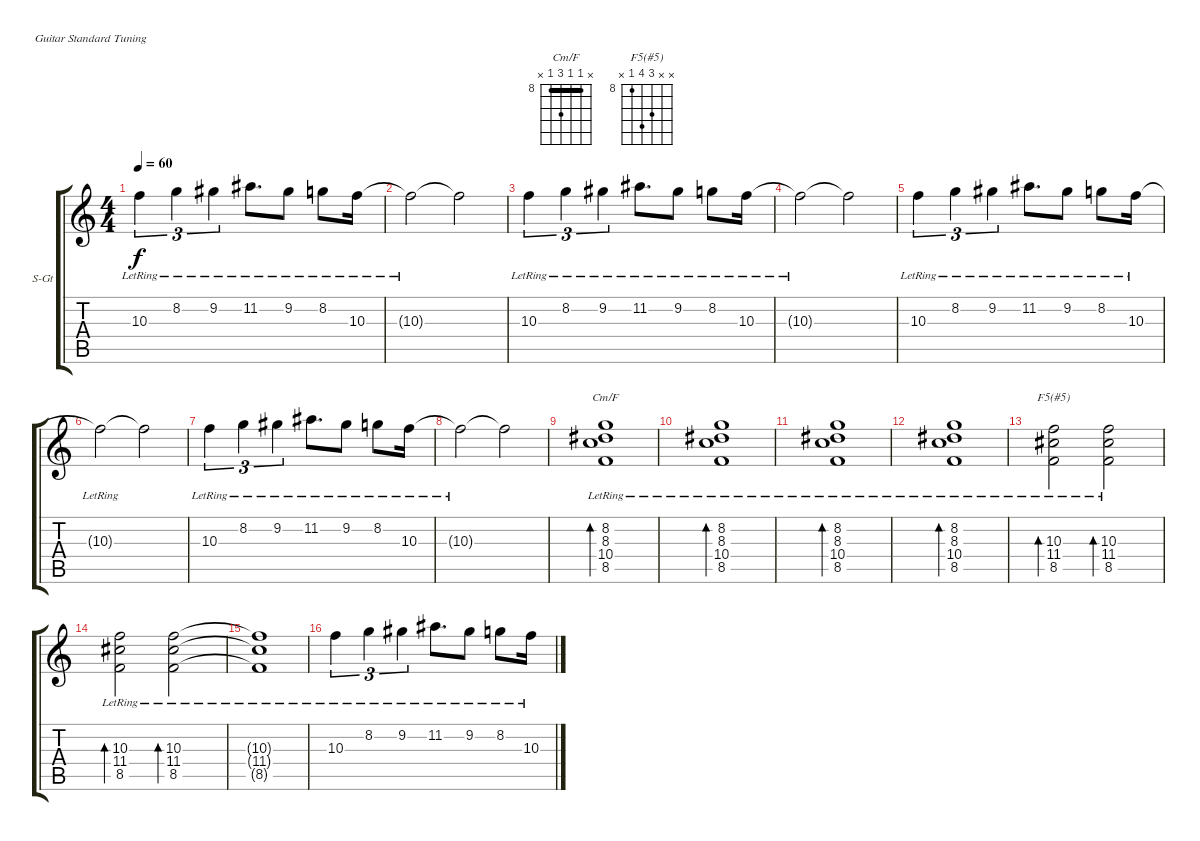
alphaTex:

\defaultSystemsLayout 4
\bracketExtendMode groupsimilarinstruments
\firstSystemTrackNameOrientation horizontal
\otherSystemsTrackNameOrientation horizontal
\track ("Steel Guitar" "S-Gt") {instrument acousticgrandpiano}
\staff {score tabs}
\tuning (E4 B3 G3 D3 A2 E2)
\displaytranspose 12
\chord ("Cm/F" x 8 8 10 8 x) {firstfret 8 barre (8 8)}
\chord ("F5(#5)" x x 10 11 8 x) {firstfret 8}
\ts (4 4)
\tempo 60
\clef g2
\ks c
10.3{lr}.4{tu (3 2) dy f instrument acousticgrandpiano} 8.2{lr}.4{tu (3 2)} 9.2{lr}.4{tu (3 2)} 11.2{lr}.8{d} 9.2{lr}.8 8.2{lr}.8 10.3{lr}.16 |
10.3{lr t}.2 10.3{t}.2 |
10.3{lr}.4{tu (3 2)} 8.2{lr}.4{tu (3 2)} 9.2{lr}.4{tu (3 2)} 11.2{lr}.8{d} 9.2{lr}.8 8.2{lr}.8 10.3{lr}.16 |
10.3{lr t}.2 10.3{t}.2 |
10.3{lr}.4{tu (3 2)} 8.2{lr}.4{tu (3 2)} 9.2{lr}.4{tu (3 2)} 11.2{lr}.8{d} 9.2{lr}.8 8.2{lr}.8 10.3{lr}.16 |
10.3{lr t}.2 10.3{t}.2 |
10.3{lr}.4{tu (3 2)} 8.2{lr}.4{tu (3 2)} 9.2{lr}.4{tu (3 2)} 11.2{lr}.8{d} 9.2{lr}.8 8.2{lr}.8 10.3{lr}.16 |
10.3{lr t}.2 10.3{t}.2 |
(8.2{lr} 8.3{lr} 10.4{lr} 8.5{lr}).1{bd 240 ch "Cm/F"} |
(8.2{lr} 8.3{lr} 10.4{lr} 8.5{lr}).1{bd 240} |
(8.2{lr} 8.3{lr} 10.4{lr} 8.5{lr}).1{bd 240} |
(8.2{lr} 8.3{lr} 10.4{lr} 8.5{lr}).1{bd 240} |
(10.3{lr} 11.4{lr} 8.5{lr}).2{bd 240 ch "F5(#5)"} (10.3{lr} 11.4{lr} 8.5{lr}).2{bd 240} |
(10.3{lr} 11.4{lr} 8.5{lr}).2{bd 240} (10.3{lr} 11.4{lr} 8.5{lr}).2{bd 240} |
(10.3{lr t} 11.4{lr t} 8.5{lr t}).1 |
10.3{lr}.4{tu (3 2)} 8.2{lr}.4{tu (3 2)} 9.2{lr}.4{tu (3 2)} 11.2{lr}.8{d} 9.2{lr}.8 8.2{lr}.8 10.3{lr}.16
